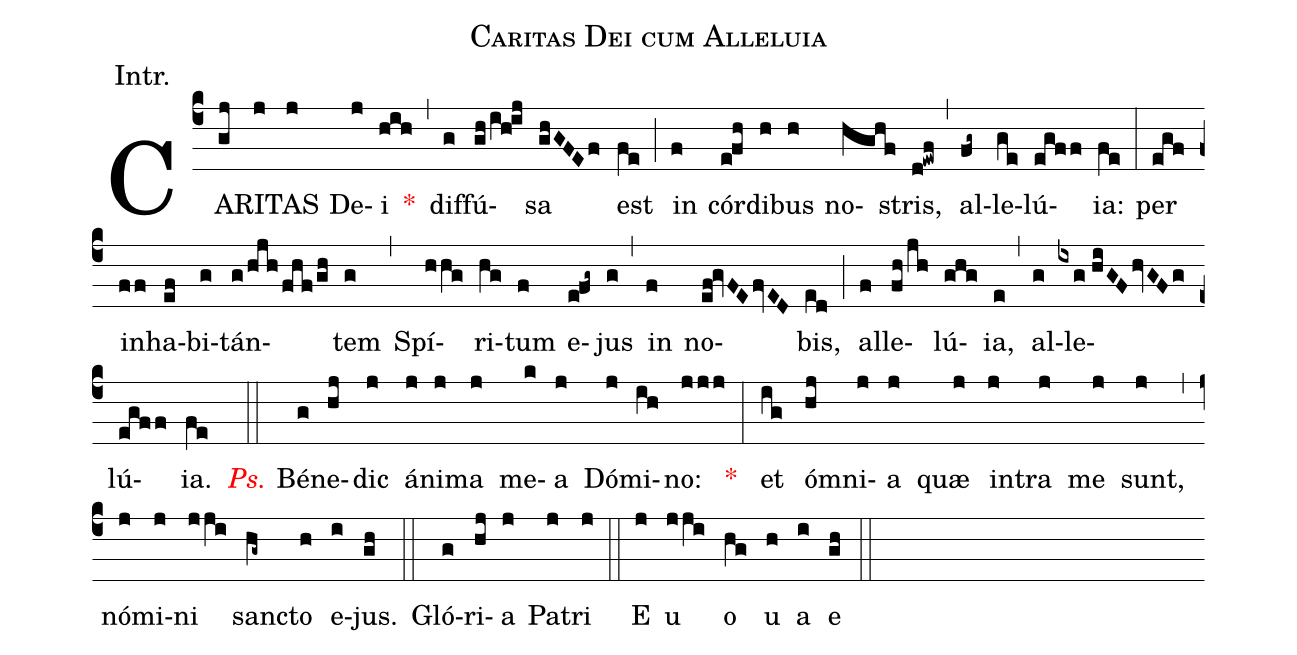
name:Caritas Dei cum Alleluia;
annotation:Intr.;
mode:III.;
office-part:Introit;
%%
(c4) CA(gj)RI(j)TAS(j) De(j)i(hih) <v>\red{*}</v>(,) dif(g)fú(gh/ih!ij)sa(ghGFEf) est(fe) (;) in(f) cór(e!fh)di(h)bus(h) no(hghf)stris,(d!ewf) (,) al(fg~)le(ge)lú(egff)ia:(fe) (:) per(egf) in(ff)ha(ef)bi(g)tán(g/hjh/fhf/gh)tem(g) (,) Spí(hhg)ri(hg)tum(f) e(e!fg~)jus(g) (,) in(f) no(ef!gvFE/fvED)bis,(ed) (;) al(f)le(fh/jh)lú(ghg)ia,(e) (,) al(g)le(ixg//hiGF/hvGFg)lú(egff)ia.(fe) (::) <v>\redit{Ps.}</v> Bé(g)ne(hj)dic(j) á(j)ni(j)ma(j) me(k)a(j) Dó(j)mi(ih)no:(jjj) <v>\red{*}</v>(:) et(ig) óm(hj)ni(j)a(j) quæ(j) in(j)tra(j) me(j) sunt,(j) (,) nó(j)mi(j)ni(jji) sanc(hg~)to(h) e(i)jus.(gh) (::) Gló(g)ri(hj)a(j) Pa(j)tri(j) (::) E(j) u(jji) o(hg) u(h) a(i) e(gh) (::)
